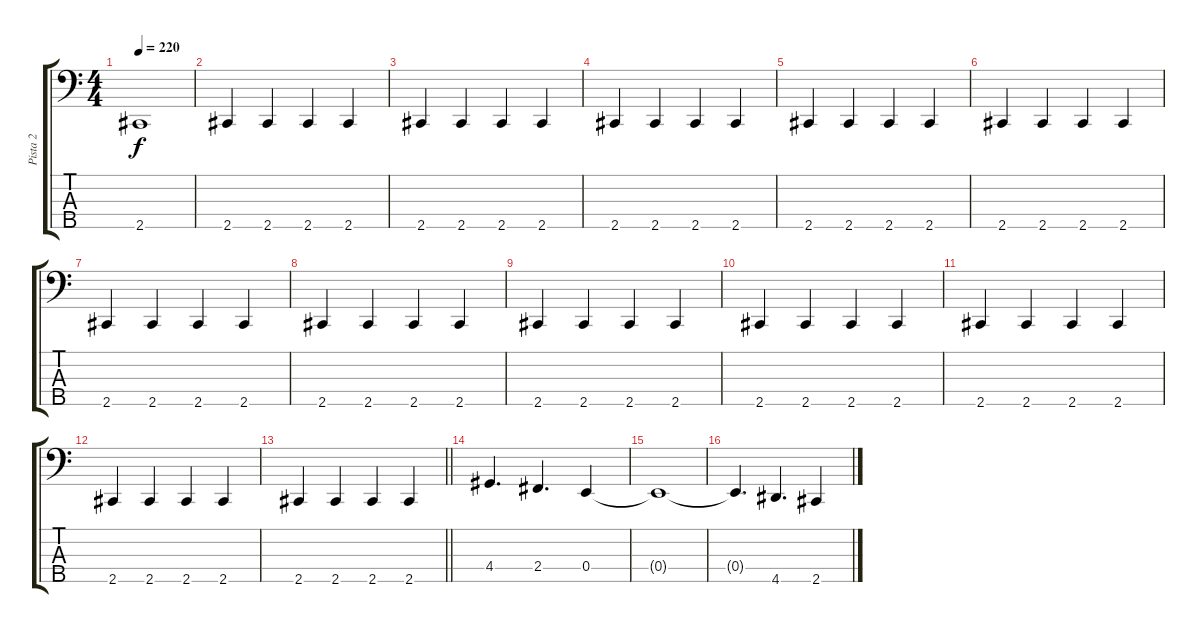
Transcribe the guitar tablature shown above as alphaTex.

\track ("Pista 2" "Pista 2") {instrument electricbassfinger}
\staff {score tabs}
\tuning (G2 D2 A1 E1 B0) {hide}
\ts (4 4)
\tempo 220
\clef f4
\ks c
2.5{t}.1{dy f} |
2.5.4 2.5.4 2.5.4 2.5.4 |
2.5.4 2.5.4 2.5.4 2.5.4 |
2.5.4 2.5.4 2.5.4 2.5.4 |
2.5.4 2.5.4 2.5.4 2.5.4 |
2.5.4 2.5.4 2.5.4 2.5.4 |
2.5.4 2.5.4 2.5.4 2.5.4 |
2.5.4 2.5.4 2.5.4 2.5.4 |
2.5.4 2.5.4 2.5.4 2.5.4 |
2.5.4 2.5.4 2.5.4 2.5.4 |
2.5.4 2.5.4 2.5.4 2.5.4 |
2.5.4 2.5.4 2.5.4 2.5.4 |
\barLineRight lightlight
2.5.4 2.5.4 2.5.4 2.5.4 |
4.4.4{d} 2.4.4{d} 0.4.4 |
0.4{t}.1 |
0.4{t}.4{d} 4.5.4{d} 2.5.4
